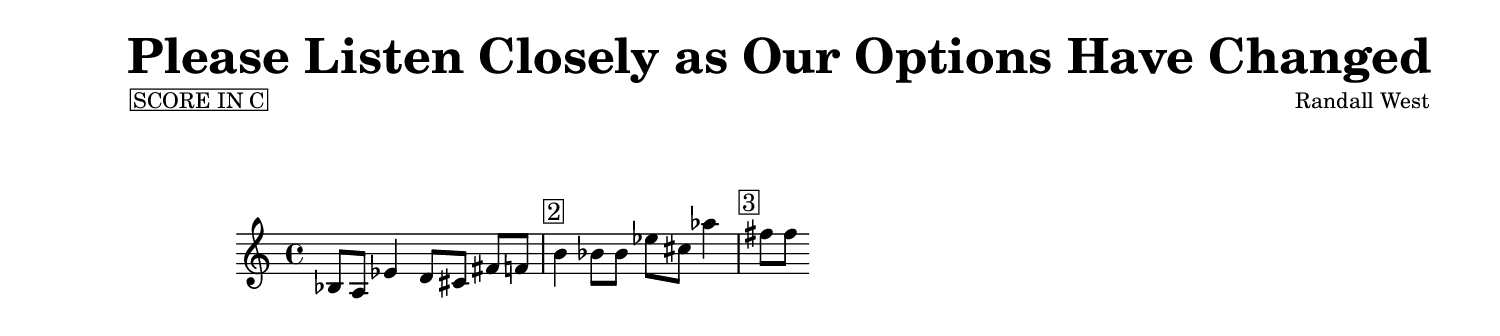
\version "2.19.82"
\language "english"

#(set-global-staff-size 19)

\header {
    composer = "Randall West"
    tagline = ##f
    poet = \markup { \box "SCORE IN C" } %HACKY WAY TO GET SCORE IN C IN THERE !!!!!!
    title = \markup {
        \column {
            \center-align {
                \fontsize #3 {
                    "Please Listen Closely as Our Options Have Changed"
                }
            }
        }
    }
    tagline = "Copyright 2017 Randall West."
}

  #(set! paper-alist (cons '("10x13" . (cons (* 10 in) (* 13 in))) paper-alist))

  \paper {
    #(set-paper-size "10x13")
    %#(set-paper-size "letter")
    left-margin = 22\mm
    system-separator-markup = \slashSeparator
    markup-system-spacing = #'(
        (basic-distance . 0)
        (minimum-distance . 0)
        (padding . 8)
        (stretchability . 0)
    )
    system-system-spacing = #'(
        (basic-distance . 12)
        (minimum-distance . 18)
        (padding . 12)
        (stretchability . 20)
    )
}

\layout {
    \set Score.markFormatter = #format-mark-circle-letters 
    \context {        
        \Score
        
        % \remove "Bar_number_engraver"
        \override BarNumber #'break-visibility = #'#(#f #t #t)
        \override BarNumber #'font-size = #1.2
        \override BarNumber  #'stencil = #(make-stencil-boxer 0.1 0.25 ly:text-interface::print)
        
        \override RehearsalMark #'font-size = #6

    }
    \context {
        \Staff \RemoveEmptyStaves
        \override VerticalAxisGroup #'remove-first = ##t % NOTE: comment this out to show staves on first page
        \override Hairpin #'minimum-length = #6
    }
    \context {
        \RhythmicStaff \RemoveEmptyStaves
        \override VerticalAxisGroup #'remove-first = ##t % NOTE: comment this out to show staves on first page
        \override Hairpin #'minimum-length = #6
    }
    % \context {
    %     \Dynamics
    %     \consists #Measure_counter_engraver
    %     \override MeasureCounter.direction = #DOWN
    %     \override MeasureCounter.font-encoding = #'latin1
    %     \override MeasureCounter.font-shape = #'italic
    %     % to control the distance of the Dynamics context from the staff:
    %     \override VerticalAxisGroup.nonstaff-relatedstaff-spacing.padding = #3
    %     \override MeasureCounter.font-size = #1.2
    %     % NOTE... below causes an error... why?
    %     % \override MeasureCounter.stencil = #(make-stencil-boxer 0.1 0.25 ly:text-interface::print)
    % }
}


\header {
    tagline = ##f
}

\layout {}

\paper {}

\score {
    \new Score
    <<
        \context Staff = "Violin1"
        \with
        {
            \consists Horizontal_bracket_engraver
        }
        {
            {
                \accidentalStyle modern-cautionary
                bf8
                [
                a8
                ]
                ef'4
                d'8
                [
                cs'8
                ]
                fs'8
                [
                f'8
                ]
                b'4
                bf'8
                [
                bf'8
                ]
                ef''8
                [
                cs''8
                ]
                af''4
                fs''8
                [
                fs''8
                ]
            }
        }
        \context Staff = "Violin2"
        \with
        {
            \consists Horizontal_bracket_engraver
        }
        {
        }
        \context Staff = "Viola"
        \with
        {
            \consists Horizontal_bracket_engraver
        }
        {
        }
        \context Staff = "Cello"
        \with
        {
            \consists Horizontal_bracket_engraver
        }
        {
        }
    >>
}